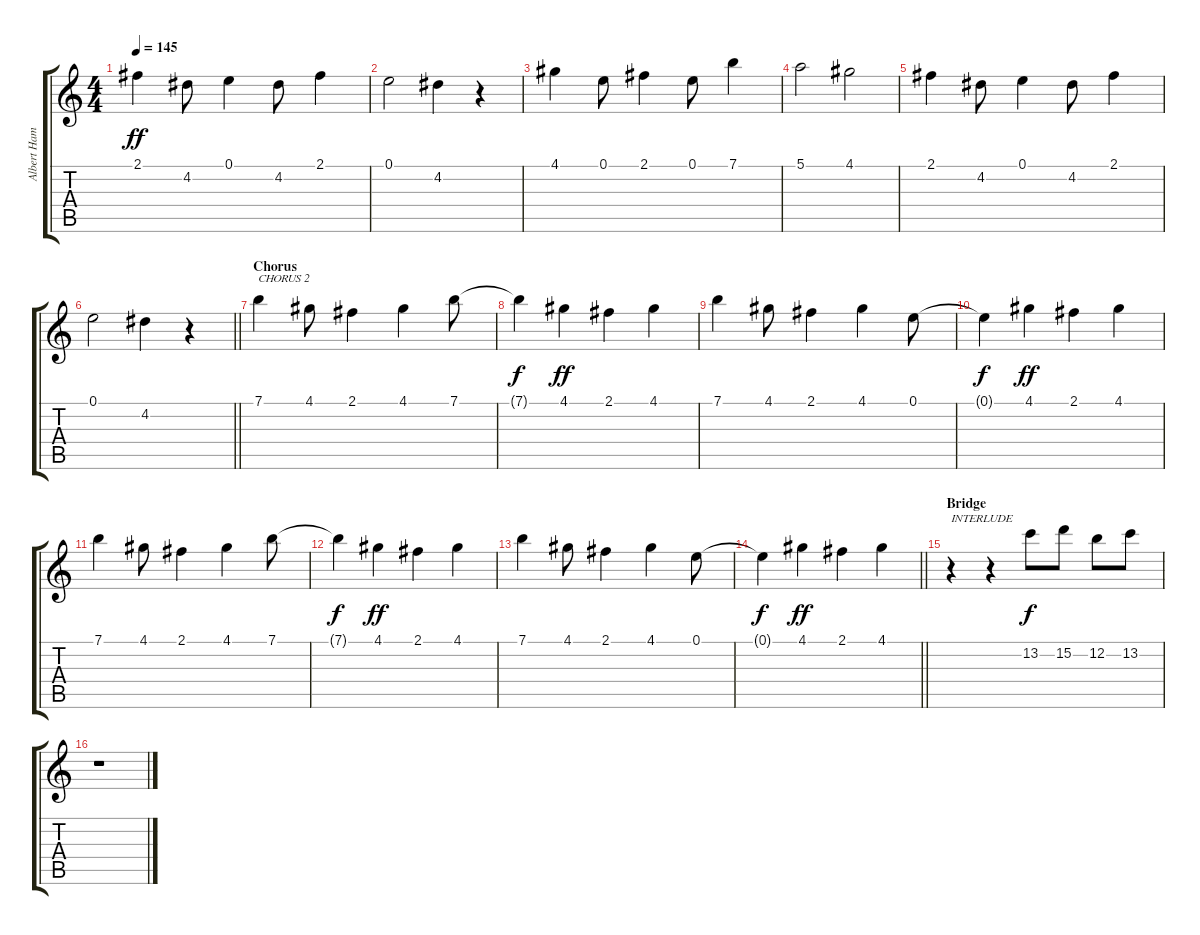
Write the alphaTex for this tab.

\track ("Albert Hammond" "Albert Ham") {instrument distortionguitar}
\staff {score tabs}
\tuning (E4 B3 G3 D3 A2 E2) {hide}
\ts (4 4)
\tempo 145
\clef g2
\ks c
2.1.4{dy ff} 4.2.8 0.1.4 4.2.8 2.1.4 |
0.1.2 4.2.4 r.4 |
4.1.4 0.1.8 2.1.4 0.1.8 7.1.4 |
5.1.2 4.1.2 |
2.1.4 4.2.8 0.1.4 4.2.8 2.1.4 |
\barLineRight lightlight
0.1.2 4.2.4 r.4 |
\section ("" "Chorus")
7.1.4{txt "CHORUS 2"} 4.1.8 2.1.4 4.1.4 7.1.8 |
7.1{t}.4{dy f} 4.1.4{dy ff} 2.1.4 4.1.4 |
7.1.4 4.1.8 2.1.4 4.1.4 0.1.8 |
0.1{t}.4{dy f} 4.1.4{dy ff} 2.1.4 4.1.4 |
7.1.4 4.1.8 2.1.4 4.1.4 7.1.8 |
7.1{t}.4{dy f} 4.1.4{dy ff} 2.1.4 4.1.4 |
7.1.4 4.1.8 2.1.4 4.1.4 0.1.8 |
\barLineRight lightlight
0.1{t}.4{dy f} 4.1.4{dy ff} 2.1.4 4.1.4 |
\section ("" "Bridge")
r.4{txt "INTERLUDE"} r.4 13.2.8{dy f} 15.2.8 12.2.8 13.2.8 |
r.1
